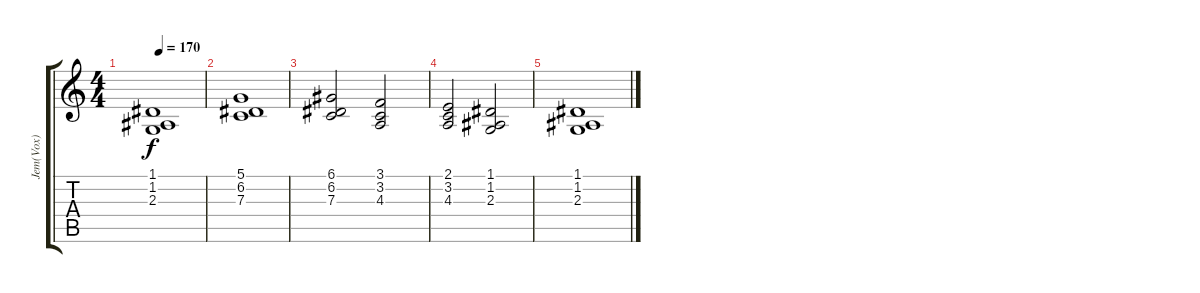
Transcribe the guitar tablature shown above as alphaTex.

\track ("Jem(Vox)" "Jem(Vox)") {instrument choiraahs}
\staff {score tabs}
\tuning (D4 A3 F3 C3 G2 D2) {hide}
\ts (4 4)
\tempo 170
\clef g2
\ks c
(1.1 1.2 2.3).1{dy f} |
(5.1 6.2 7.3).1 |
(6.1 6.2 7.3).2 (3.1 3.2 4.3).2 |
(2.1 3.2 4.3).2 (1.1 1.2 2.3).2 |
(1.1 1.2 2.3).1
